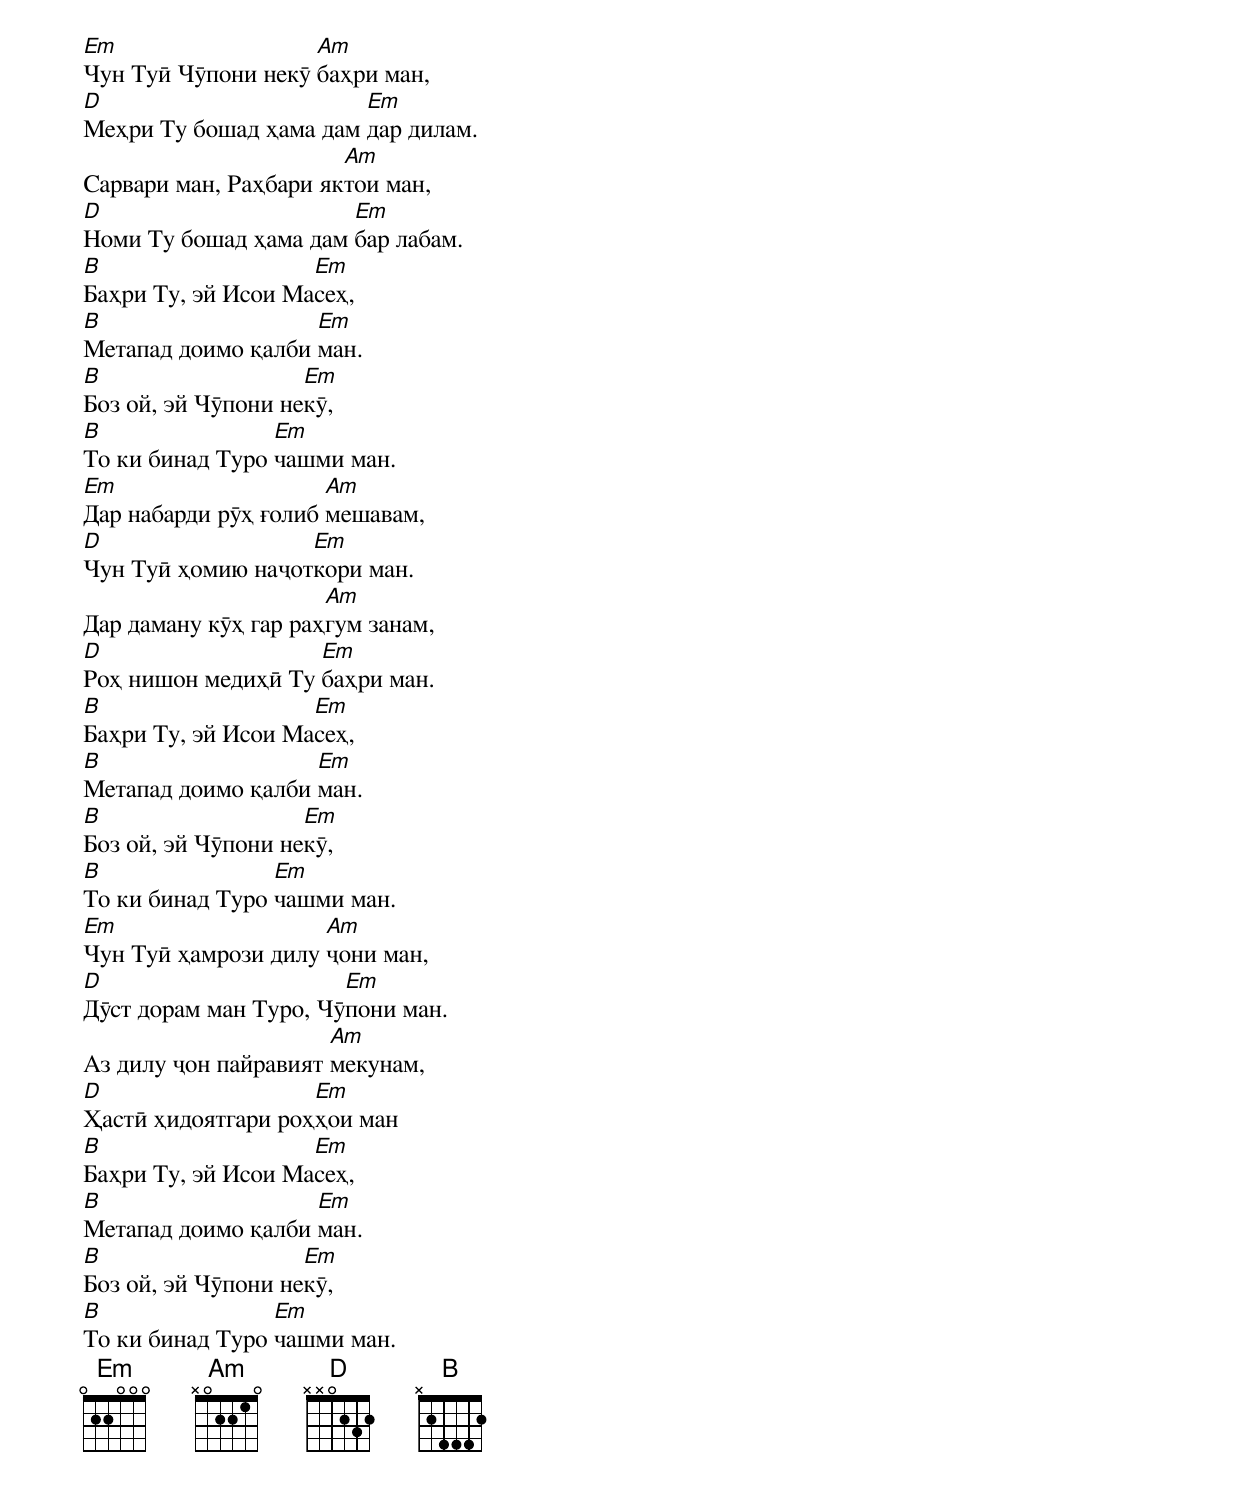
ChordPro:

[Em]Чун Туӣ Чӯпони некӯ [Am]баҳри ман,
[D]Меҳри Ту бошад ҳама дам [Em]дар дилам.
Сарвари ман, Раҳбари як[Am]тои ман,
[D]Номи Ту бошад ҳама дам [Em]бар лабам.
[B]Баҳри Ту, эй Исои Ма[Em]сеҳ,
[B]Метапад доимо қалби [Em]ман.
[B]Боз ой, эй Чӯпони не[Em]кӯ,
[B]То ки бинад Туро [Em]чашми ман.
[Em]Дар набарди рӯҳ ғолиб [Am]мешавам,
[D]Чун Туӣ ҳомию наҷот[Em]кори ман.
Дар даману кӯҳ гар раҳ[Am]гум занам,
[D]Роҳ нишон медиҳӣ Ту [Em]баҳри ман.
[B]Баҳри Ту, эй Исои Ма[Em]сеҳ,
[B]Метапад доимо қалби [Em]ман.
[B]Боз ой, эй Чӯпони не[Em]кӯ,
[B]То ки бинад Туро [Em]чашми ман.
[Em]Чун Туӣ ҳамрози дилу [Am]ҷони ман,
[D]Дӯст дорам ман Туро, Чӯ[Em]пони ман.
Аз дилу ҷон пайравият [Am]мекунам,
[D]Ҳастӣ ҳидоятгари роҳ[Em]ҳои ман
[B]Баҳри Ту, эй Исои Ма[Em]сеҳ,
[B]Метапад доимо қалби [Em]ман.
[B]Боз ой, эй Чӯпони не[Em]кӯ,
[B]То ки бинад Туро [Em]чашми ман.
